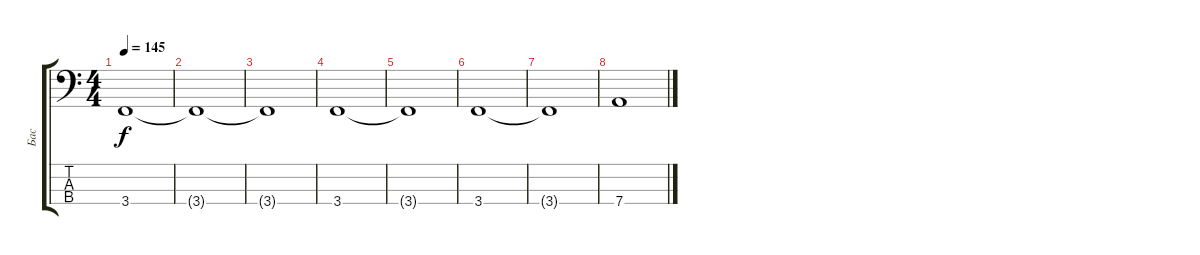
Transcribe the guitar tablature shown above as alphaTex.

\track ("Бас" "Бас") {instrument electricbassfinger}
\staff {score tabs}
\tuning (G2 D2 A1 D1) {hide}
\ts (4 4)
\tempo 145
\clef f4
\ks c
3.4{t}.1{dy f} |
3.4{t}.1 |
3.4{t}.1 |
3.4.1 |
3.4{t}.1 |
3.4.1 |
3.4{t}.1 |
7.4.1
